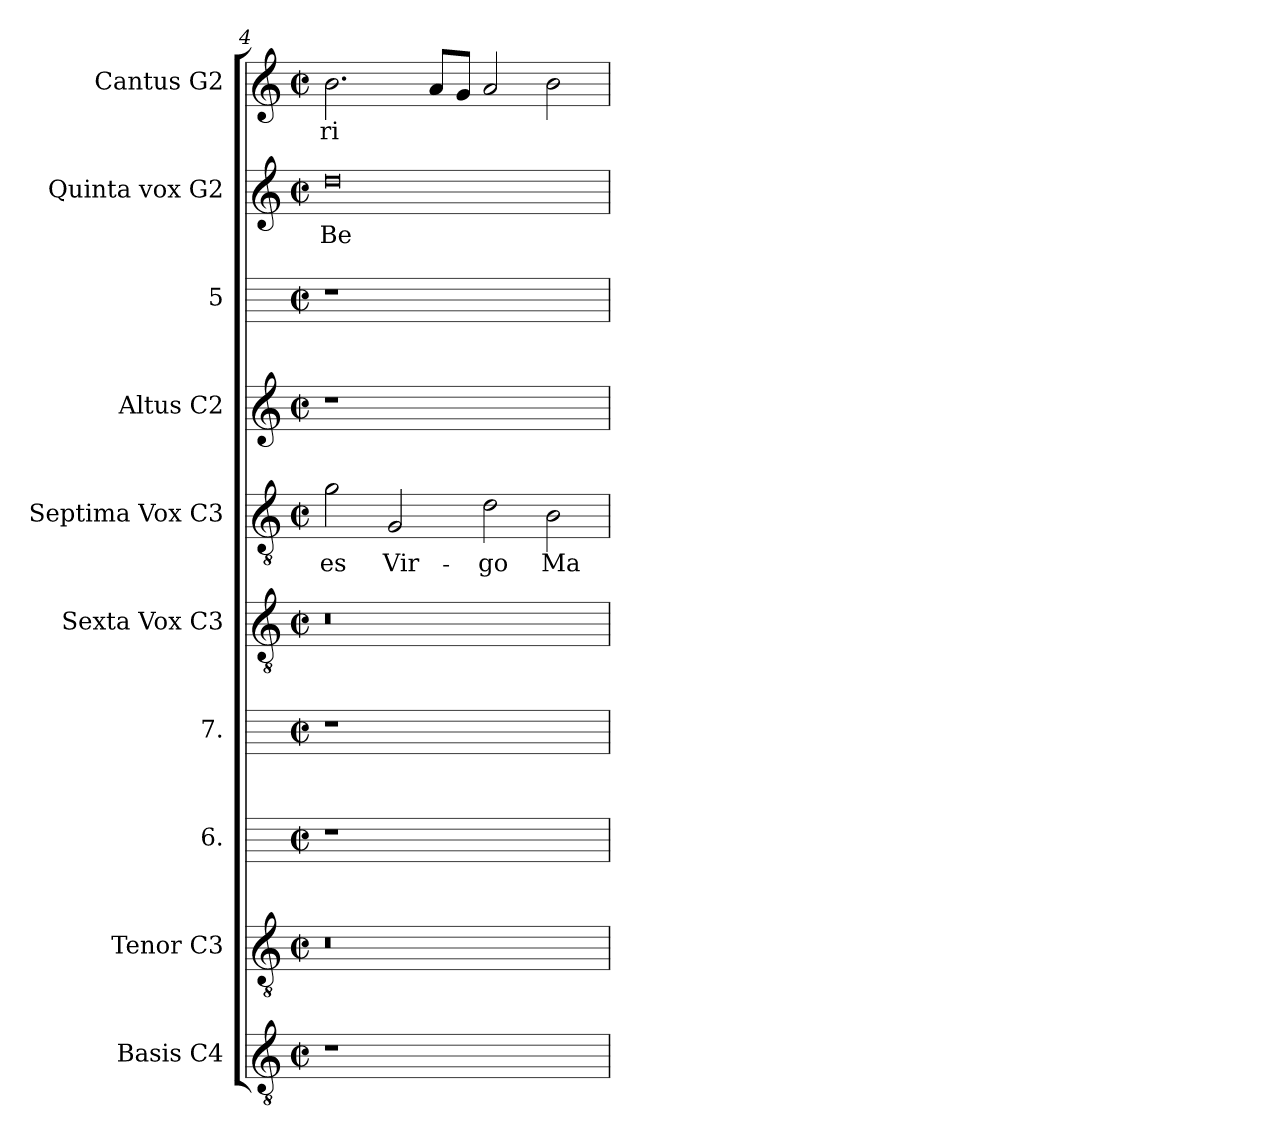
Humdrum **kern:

**kern	**kern	**kern	**kern	**kern	**kern	**text	**kern	**kern	**kern	**text	**kern	**text
*part10	*part9	*part8	*part7	*part6	*part5	*part5	*part4	*part3	*part2	*part2	*part1	*part1
*staff10	*staff9	*staff8	*staff7	*staff6	*staff5	*staff5	*staff4	*staff3	*staff2	*staff2	*staff1	*staff1
*I"Basis  C4	*I"Tenor  C3	*I"6.	*I"7.	*I"Sexta Vox  C3	*I"Septima  Vox C3	*	*I"Altus  C2	*I"5	*I"Quinta vox  G2	*	*I"Cantus  G2	*
*I'B	*I'T	*	*	*	*	*	*I'A	*	*	*	*I'C	*
*clefGv2	*clefGv2	*	*	*clefGv2	*clefGv2	*	*clefG2	*	*clefG2	*	*clefG2	*
*k[]	*k[]	*k[]	*k[]	*k[]	*k[]	*	*k[]	*k[]	*k[]	*	*k[]	*
*C:	*C:	*C:	*C:	*C:	*C:	*	*C:	*C:	*C:	*	*C:	*
*M2/2	*M2/2	*M2/2	*M2/2	*M2/2	*M2/2	*	*M2/2	*M2/2	*M2/2	*	*M2/2	*
*met(c|)	*met(c|)	*met(c|)	*met(c|)	*met(c|)	*met(c|)	*	*met(c|)	*met(c|)	*met(c|)	*	*met(c|)	*
=4	=4	=4	=4	=4	=4	=4	=4	=4	=4	=4	=4	=4
!	!	!	!	!	!	!LO:LY:b:cj	!	!	!	!LO:LY:b:cj	!	!LO:LY:b:cj
1r	0r	1r	1r	0r	2g\	es	1r	1r	0dd	Be-	2.b\	-ri-
!	!	!	!	!	!	!LO:LY:b:cj	!	!	!	!	!	!
.	.	.	.	.	2G/	Vir-	.	.	.	.	.	.
!	!	!	!	!	!	!	!	!	!	!	!	!LO:LY:b:cj
.	.	.	.	.	.	.	.	.	.	.	8a/L	--
!	!	!	!	!	!	!	!	!	!	!	!	!LO:LY:b:cj
.	.	.	.	.	.	.	.	.	.	.	8g/J	--
!	!	!	!	!	!	!LO:LY:b:cj	!	!	!	!	!	!LO:LY:b:cj
1ryy	.	1ryy	1ryy	.	2d\	-go	1ryy	1ryy	.	.	2a/	--
!	!	!	!	!	!	!LO:LY:b:cj	!	!	!	!	!	!LO:LY:b:cj
.	.	.	.	.	2B\	Ma-	.	.	.	.	2b\	--
=	=	=	=	=	=	=	=	=	=	=	=	=
*-	*-	*-	*-	*-	*-	*-	*-	*-	*-	*-	*-	*-
